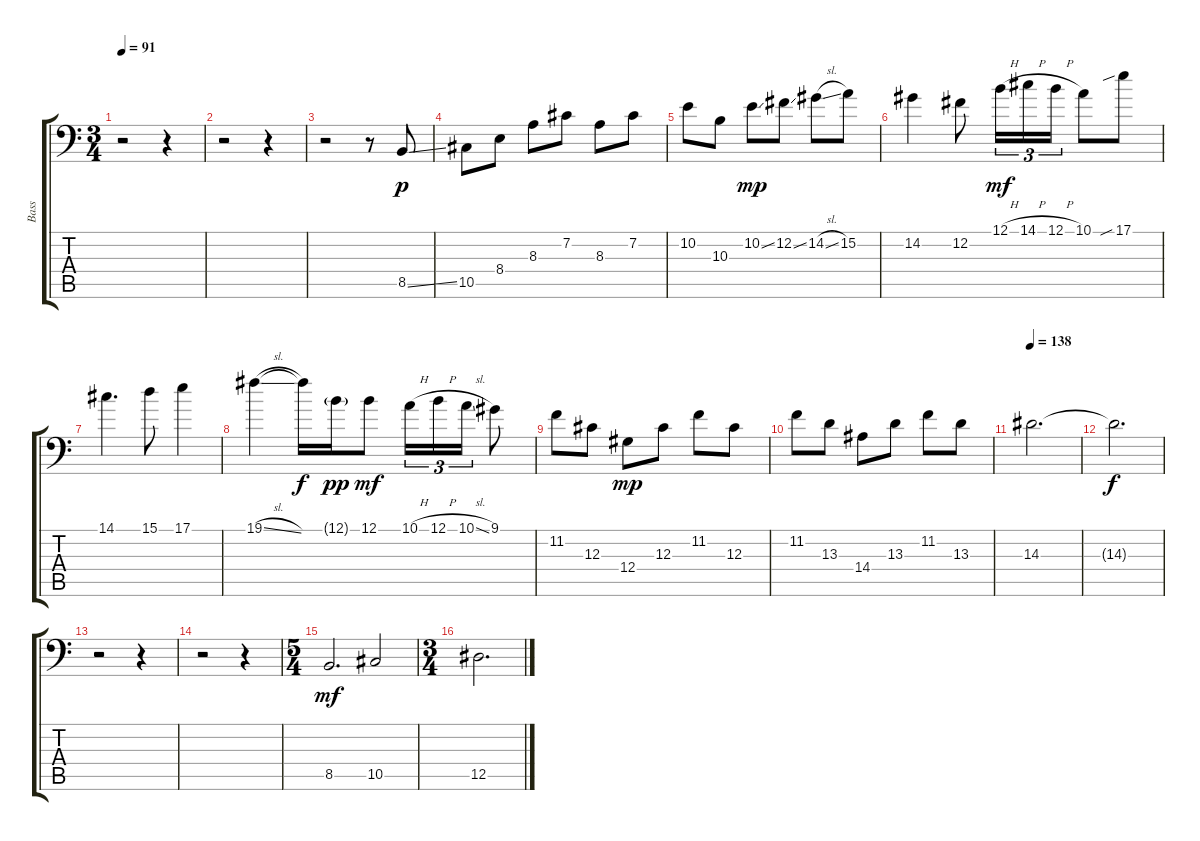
\track ("Bass" "Bass") {instrument electricbassfinger}
\staff {score tabs}
\tuning (B2 Gb2 Db2 Ab1 Eb1 Bb0) {hide}
\ts (3 4)
\tempo 91
\clef f4
\ks c
r.2{dy p instrument electricbassfinger} r.4 |
r.2 r.4 |
r.2 r.8 8.5{ss}.8 |
10.5.8 8.4.8 8.3.8 7.2.8 8.3.8 7.2.8 |
10.2.8 10.3.8 10.2{ss}.8{dy mp} 12.2{ss}.8 14.2{sl}.8 15.2.8 |
14.2.4 12.2.8 12.1{h}.16{tu (3 2) dy mf} 14.1{h}.16{tu (3 2)} 12.1{h}.16{tu (3 2)} 10.1.8 17.1{sib}.8 |
14.1.4{d} 15.1.8 17.1.4 |
19.1{sl}.4 19.1{t}.16{dy f} 12.1{g}.16{dy pp} 12.1.8{dy mf} 10.1{h}.16{tu (3 2)} 12.1{h}.16{tu (3 2)} 10.1{sl}.16{tu (3 2)} 9.1.8 |
11.2.8 12.3.8 12.4.8{dy mp} 12.3.8 11.2.8 12.3.8 |
11.2.8 13.3.8 14.4.8 13.3.8 11.2.8 13.3.8 |
\tempo 138
14.3.2{d} |
14.3{t}.2{d dy f} |
r.2 r.4 |
r.2 r.4 |
\ts (5 4)
8.5.2{d dy mf balance 8} 10.5.2 |
\ts (3 4)
12.5.2{d}
